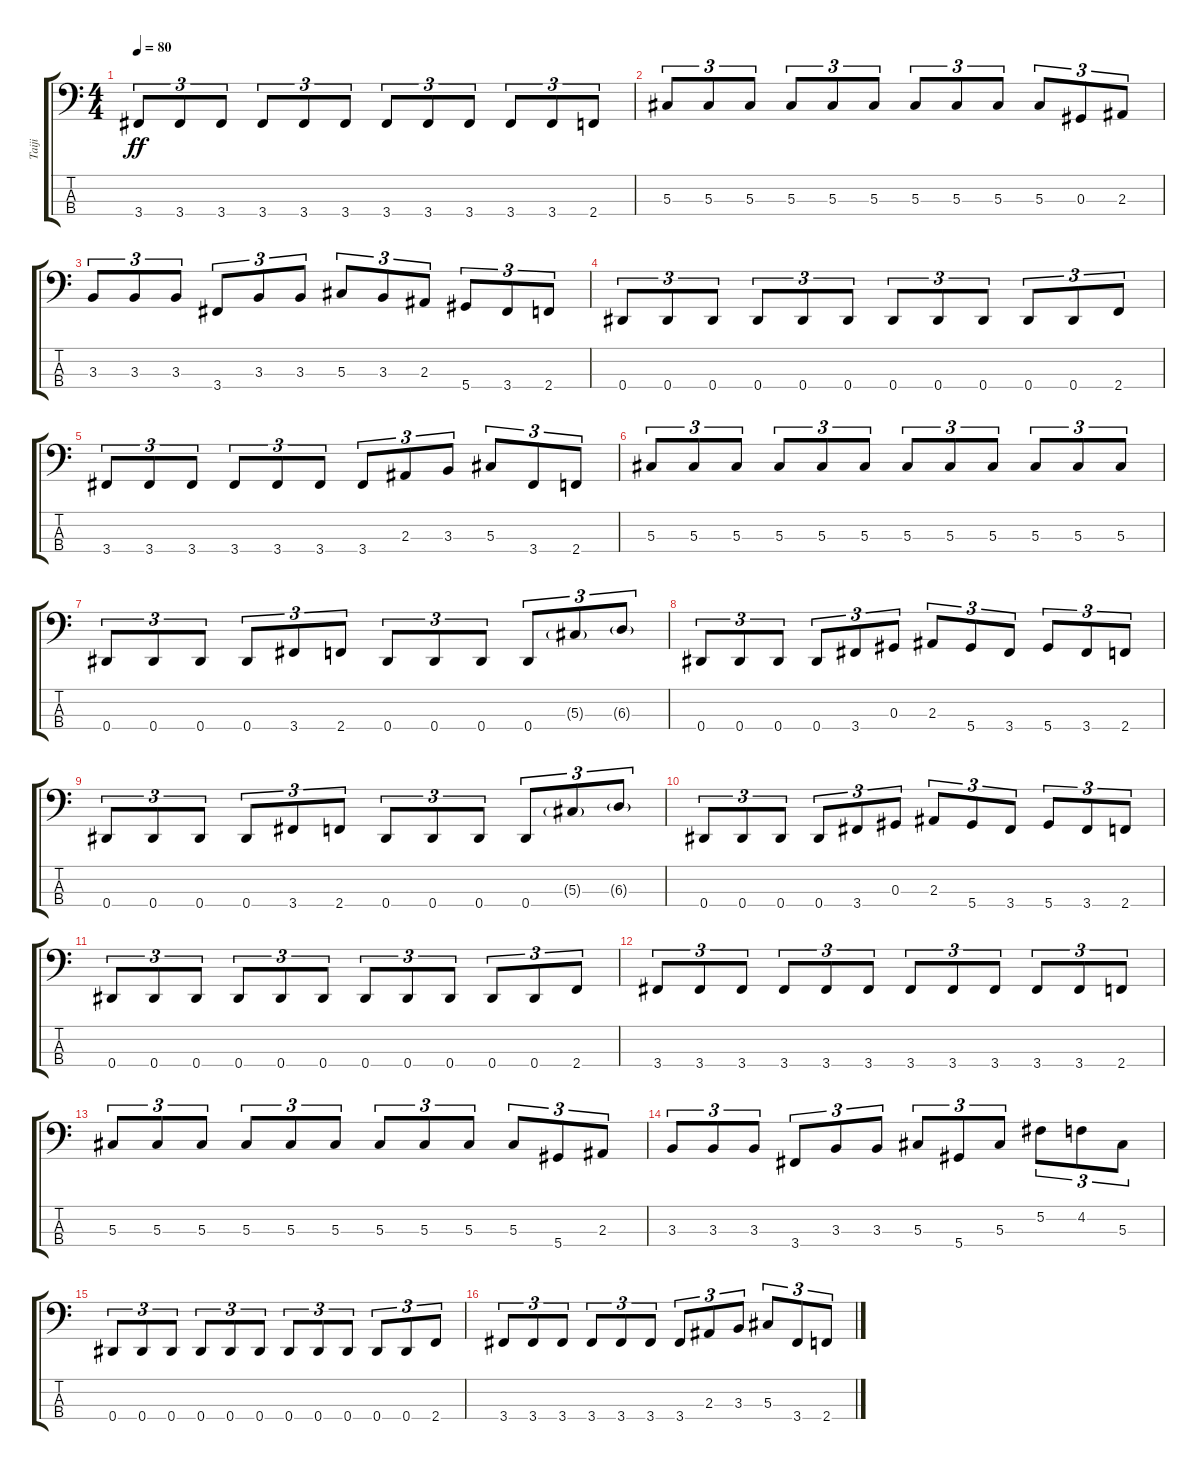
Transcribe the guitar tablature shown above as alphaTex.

\track ("Taiji" "Taiji") {instrument electricbassfinger}
\staff {score tabs}
\tuning (Gb2 Db2 Ab1 Eb1) {hide}
\ts (4 4)
\tempo 80
\clef f4
\ks c
3.4.8{tu (3 2) dy ff} 3.4.8{tu (3 2)} 3.4.8{tu (3 2)} 3.4.8{tu (3 2)} 3.4.8{tu (3 2)} 3.4.8{tu (3 2)} 3.4.8{tu (3 2)} 3.4.8{tu (3 2)} 3.4.8{tu (3 2)} 3.4.8{tu (3 2)} 3.4.8{tu (3 2)} 2.4.8{tu (3 2)} |
5.3.8{tu (3 2)} 5.3.8{tu (3 2)} 5.3.8{tu (3 2)} 5.3.8{tu (3 2)} 5.3.8{tu (3 2)} 5.3.8{tu (3 2)} 5.3.8{tu (3 2)} 5.3.8{tu (3 2)} 5.3.8{tu (3 2)} 5.3.8{tu (3 2)} 0.3.8{tu (3 2)} 2.3.8{tu (3 2)} |
3.3.8{tu (3 2)} 3.3.8{tu (3 2)} 3.3.8{tu (3 2)} 3.4.8{tu (3 2)} 3.3.8{tu (3 2)} 3.3.8{tu (3 2)} 5.3.8{tu (3 2)} 3.3.8{tu (3 2)} 2.3.8{tu (3 2)} 5.4.8{tu (3 2)} 3.4.8{tu (3 2)} 2.4.8{tu (3 2)} |
0.4.8{tu (3 2)} 0.4.8{tu (3 2)} 0.4.8{tu (3 2)} 0.4.8{tu (3 2)} 0.4.8{tu (3 2)} 0.4.8{tu (3 2)} 0.4.8{tu (3 2)} 0.4.8{tu (3 2)} 0.4.8{tu (3 2)} 0.4.8{tu (3 2)} 0.4.8{tu (3 2)} 2.4.8{tu (3 2)} |
3.4.8{tu (3 2)} 3.4.8{tu (3 2)} 3.4.8{tu (3 2)} 3.4.8{tu (3 2)} 3.4.8{tu (3 2)} 3.4.8{tu (3 2)} 3.4.8{tu (3 2)} 2.3.8{tu (3 2)} 3.3.8{tu (3 2)} 5.3.8{tu (3 2)} 3.4.8{tu (3 2)} 2.4.8{tu (3 2)} |
5.3.8{tu (3 2)} 5.3.8{tu (3 2)} 5.3.8{tu (3 2)} 5.3.8{tu (3 2)} 5.3.8{tu (3 2)} 5.3.8{tu (3 2)} 5.3.8{tu (3 2)} 5.3.8{tu (3 2)} 5.3.8{tu (3 2)} 5.3.8{tu (3 2)} 5.3.8{tu (3 2)} 5.3.8{tu (3 2)} |
0.4.8{tu (3 2)} 0.4.8{tu (3 2)} 0.4.8{tu (3 2)} 0.4.8{tu (3 2)} 3.4.8{tu (3 2)} 2.4.8{tu (3 2)} 0.4.8{tu (3 2)} 0.4.8{tu (3 2)} 0.4.8{tu (3 2)} 0.4.8{tu (3 2)} 5.3{g}.8{tu (3 2)} 6.3{g}.8{tu (3 2)} |
0.4.8{tu (3 2)} 0.4.8{tu (3 2)} 0.4.8{tu (3 2)} 0.4.8{tu (3 2)} 3.4.8{tu (3 2)} 0.3.8{tu (3 2)} 2.3.8{tu (3 2)} 5.4.8{tu (3 2)} 3.4.8{tu (3 2)} 5.4.8{tu (3 2)} 3.4.8{tu (3 2)} 2.4.8{tu (3 2)} |
0.4.8{tu (3 2)} 0.4.8{tu (3 2)} 0.4.8{tu (3 2)} 0.4.8{tu (3 2)} 3.4.8{tu (3 2)} 2.4.8{tu (3 2)} 0.4.8{tu (3 2)} 0.4.8{tu (3 2)} 0.4.8{tu (3 2)} 0.4.8{tu (3 2)} 5.3{g}.8{tu (3 2)} 6.3{g}.8{tu (3 2)} |
0.4.8{tu (3 2)} 0.4.8{tu (3 2)} 0.4.8{tu (3 2)} 0.4.8{tu (3 2)} 3.4.8{tu (3 2)} 0.3.8{tu (3 2)} 2.3.8{tu (3 2)} 5.4.8{tu (3 2)} 3.4.8{tu (3 2)} 5.4.8{tu (3 2)} 3.4.8{tu (3 2)} 2.4.8{tu (3 2)} |
0.4.8{tu (3 2)} 0.4.8{tu (3 2)} 0.4.8{tu (3 2)} 0.4.8{tu (3 2)} 0.4.8{tu (3 2)} 0.4.8{tu (3 2)} 0.4.8{tu (3 2)} 0.4.8{tu (3 2)} 0.4.8{tu (3 2)} 0.4.8{tu (3 2)} 0.4.8{tu (3 2)} 2.4.8{tu (3 2)} |
3.4.8{tu (3 2)} 3.4.8{tu (3 2)} 3.4.8{tu (3 2)} 3.4.8{tu (3 2)} 3.4.8{tu (3 2)} 3.4.8{tu (3 2)} 3.4.8{tu (3 2)} 3.4.8{tu (3 2)} 3.4.8{tu (3 2)} 3.4.8{tu (3 2)} 3.4.8{tu (3 2)} 2.4.8{tu (3 2)} |
5.3.8{tu (3 2)} 5.3.8{tu (3 2)} 5.3.8{tu (3 2)} 5.3.8{tu (3 2)} 5.3.8{tu (3 2)} 5.3.8{tu (3 2)} 5.3.8{tu (3 2)} 5.3.8{tu (3 2)} 5.3.8{tu (3 2)} 5.3.8{tu (3 2)} 5.4.8{tu (3 2)} 2.3.8{tu (3 2)} |
3.3.8{tu (3 2)} 3.3.8{tu (3 2)} 3.3.8{tu (3 2)} 3.4.8{tu (3 2)} 3.3.8{tu (3 2)} 3.3.8{tu (3 2)} 5.3.8{tu (3 2)} 5.4.8{tu (3 2)} 5.3.8{tu (3 2)} 5.2.8{tu (3 2)} 4.2.8{tu (3 2)} 5.3.8{tu (3 2)} |
0.4.8{tu (3 2)} 0.4.8{tu (3 2)} 0.4.8{tu (3 2)} 0.4.8{tu (3 2)} 0.4.8{tu (3 2)} 0.4.8{tu (3 2)} 0.4.8{tu (3 2)} 0.4.8{tu (3 2)} 0.4.8{tu (3 2)} 0.4.8{tu (3 2)} 0.4.8{tu (3 2)} 2.4.8{tu (3 2)} |
3.4.8{tu (3 2)} 3.4.8{tu (3 2)} 3.4.8{tu (3 2)} 3.4.8{tu (3 2)} 3.4.8{tu (3 2)} 3.4.8{tu (3 2)} 3.4.8{tu (3 2)} 2.3.8{tu (3 2)} 3.3.8{tu (3 2)} 5.3.8{tu (3 2)} 3.4.8{tu (3 2)} 2.4.8{tu (3 2)}
